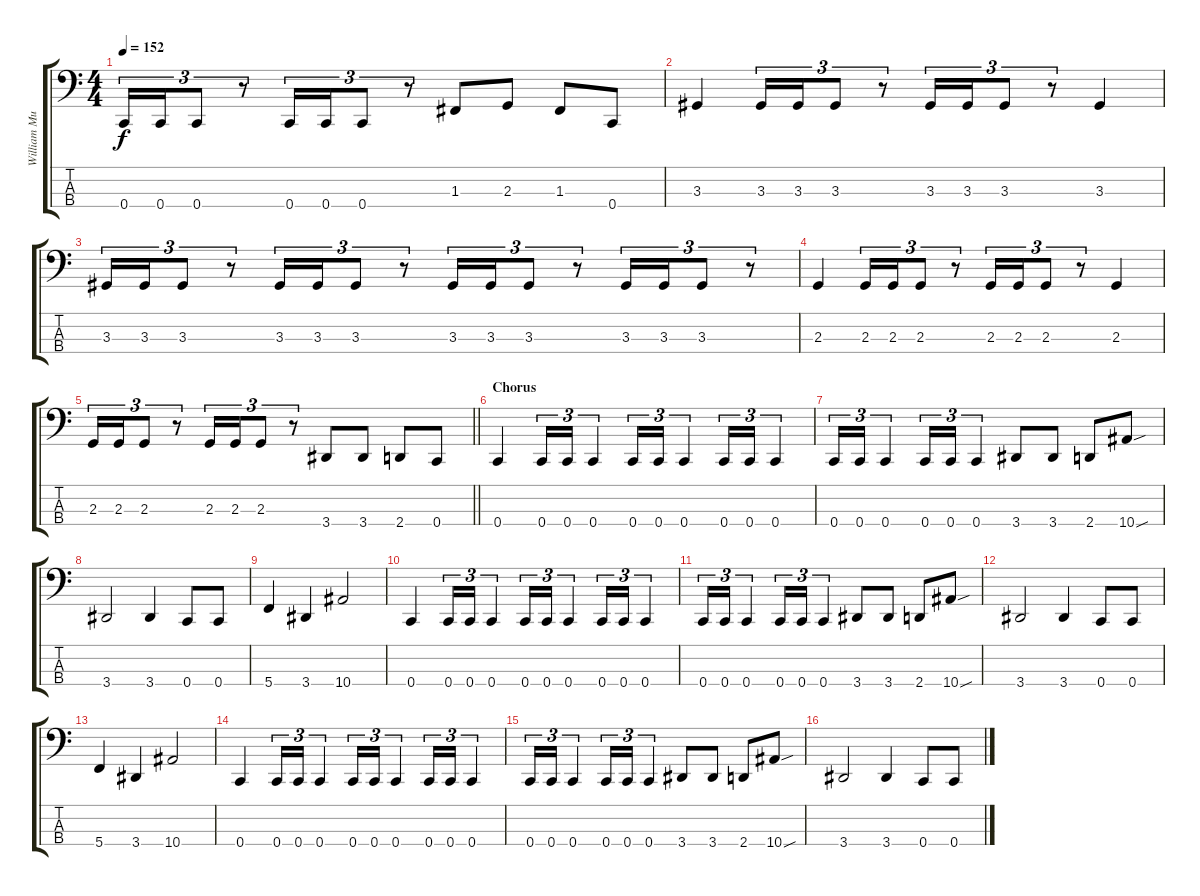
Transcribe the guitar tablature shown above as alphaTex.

\track ("William Murderface (Bass)" "William Mu") {instrument electricbasspick}
\staff {score tabs}
\tuning (Eb2 Bb1 F1 C1) {hide}
\ts (4 4)
\tempo 152
\clef f4
\ks c
0.4.16{tu (3 2) dy f} 0.4.16{tu (3 2)} 0.4.8{tu (3 2)} r.8{tu (3 2)} 0.4.16{tu (3 2)} 0.4.16{tu (3 2)} 0.4.8{tu (3 2)} r.8{tu (3 2)} 1.3.8 2.3.8 1.3.8 0.4.8 |
3.3.4 3.3.16{tu (3 2)} 3.3.16{tu (3 2)} 3.3.8{tu (3 2)} r.8{tu (3 2)} 3.3.16{tu (3 2)} 3.3.16{tu (3 2)} 3.3.8{tu (3 2)} r.8{tu (3 2)} 3.3.4 |
3.3.16{tu (3 2)} 3.3.16{tu (3 2)} 3.3.8{tu (3 2)} r.8{tu (3 2)} 3.3.16{tu (3 2)} 3.3.16{tu (3 2)} 3.3.8{tu (3 2)} r.8{tu (3 2)} 3.3.16{tu (3 2)} 3.3.16{tu (3 2)} 3.3.8{tu (3 2)} r.8{tu (3 2)} 3.3.16{tu (3 2)} 3.3.16{tu (3 2)} 3.3.8{tu (3 2)} r.8{tu (3 2)} |
2.3.4 2.3.16{tu (3 2)} 2.3.16{tu (3 2)} 2.3.8{tu (3 2)} r.8{tu (3 2)} 2.3.16{tu (3 2)} 2.3.16{tu (3 2)} 2.3.8{tu (3 2)} r.8{tu (3 2)} 2.3.4 |
\barLineRight lightlight
2.3.16{tu (3 2)} 2.3.16{tu (3 2)} 2.3.8{tu (3 2)} r.8{tu (3 2)} 2.3.16{tu (3 2)} 2.3.16{tu (3 2)} 2.3.8{tu (3 2)} r.8{tu (3 2)} 3.4.8 3.4.8 2.4.8 0.4.8 |
\section ("" "Chorus")
0.4.4 0.4.16{tu (3 2)} 0.4.16{tu (3 2)} 0.4.4{tu (3 2)} 0.4.16{tu (3 2)} 0.4.16{tu (3 2)} 0.4.4{tu (3 2)} 0.4.16{tu (3 2)} 0.4.16{tu (3 2)} 0.4.4{tu (3 2)} |
0.4.16{tu (3 2)} 0.4.16{tu (3 2)} 0.4.4{tu (3 2)} 0.4.16{tu (3 2)} 0.4.16{tu (3 2)} 0.4.4{tu (3 2)} 3.4.8 3.4.8 2.4.8 10.4{sou}.8 |
3.4.2 3.4.4 0.4.8 0.4.8 |
5.4.4 3.4.4 10.4.2 |
0.4.4 0.4.16{tu (3 2)} 0.4.16{tu (3 2)} 0.4.4{tu (3 2)} 0.4.16{tu (3 2)} 0.4.16{tu (3 2)} 0.4.4{tu (3 2)} 0.4.16{tu (3 2)} 0.4.16{tu (3 2)} 0.4.4{tu (3 2)} |
0.4.16{tu (3 2)} 0.4.16{tu (3 2)} 0.4.4{tu (3 2)} 0.4.16{tu (3 2)} 0.4.16{tu (3 2)} 0.4.4{tu (3 2)} 3.4.8 3.4.8 2.4.8 10.4{sou}.8 |
3.4.2 3.4.4 0.4.8 0.4.8 |
5.4.4 3.4.4 10.4.2 |
0.4.4 0.4.16{tu (3 2)} 0.4.16{tu (3 2)} 0.4.4{tu (3 2)} 0.4.16{tu (3 2)} 0.4.16{tu (3 2)} 0.4.4{tu (3 2)} 0.4.16{tu (3 2)} 0.4.16{tu (3 2)} 0.4.4{tu (3 2)} |
0.4.16{tu (3 2)} 0.4.16{tu (3 2)} 0.4.4{tu (3 2)} 0.4.16{tu (3 2)} 0.4.16{tu (3 2)} 0.4.4{tu (3 2)} 3.4.8 3.4.8 2.4.8 10.4{sou}.8 |
3.4.2 3.4.4 0.4.8 0.4.8
